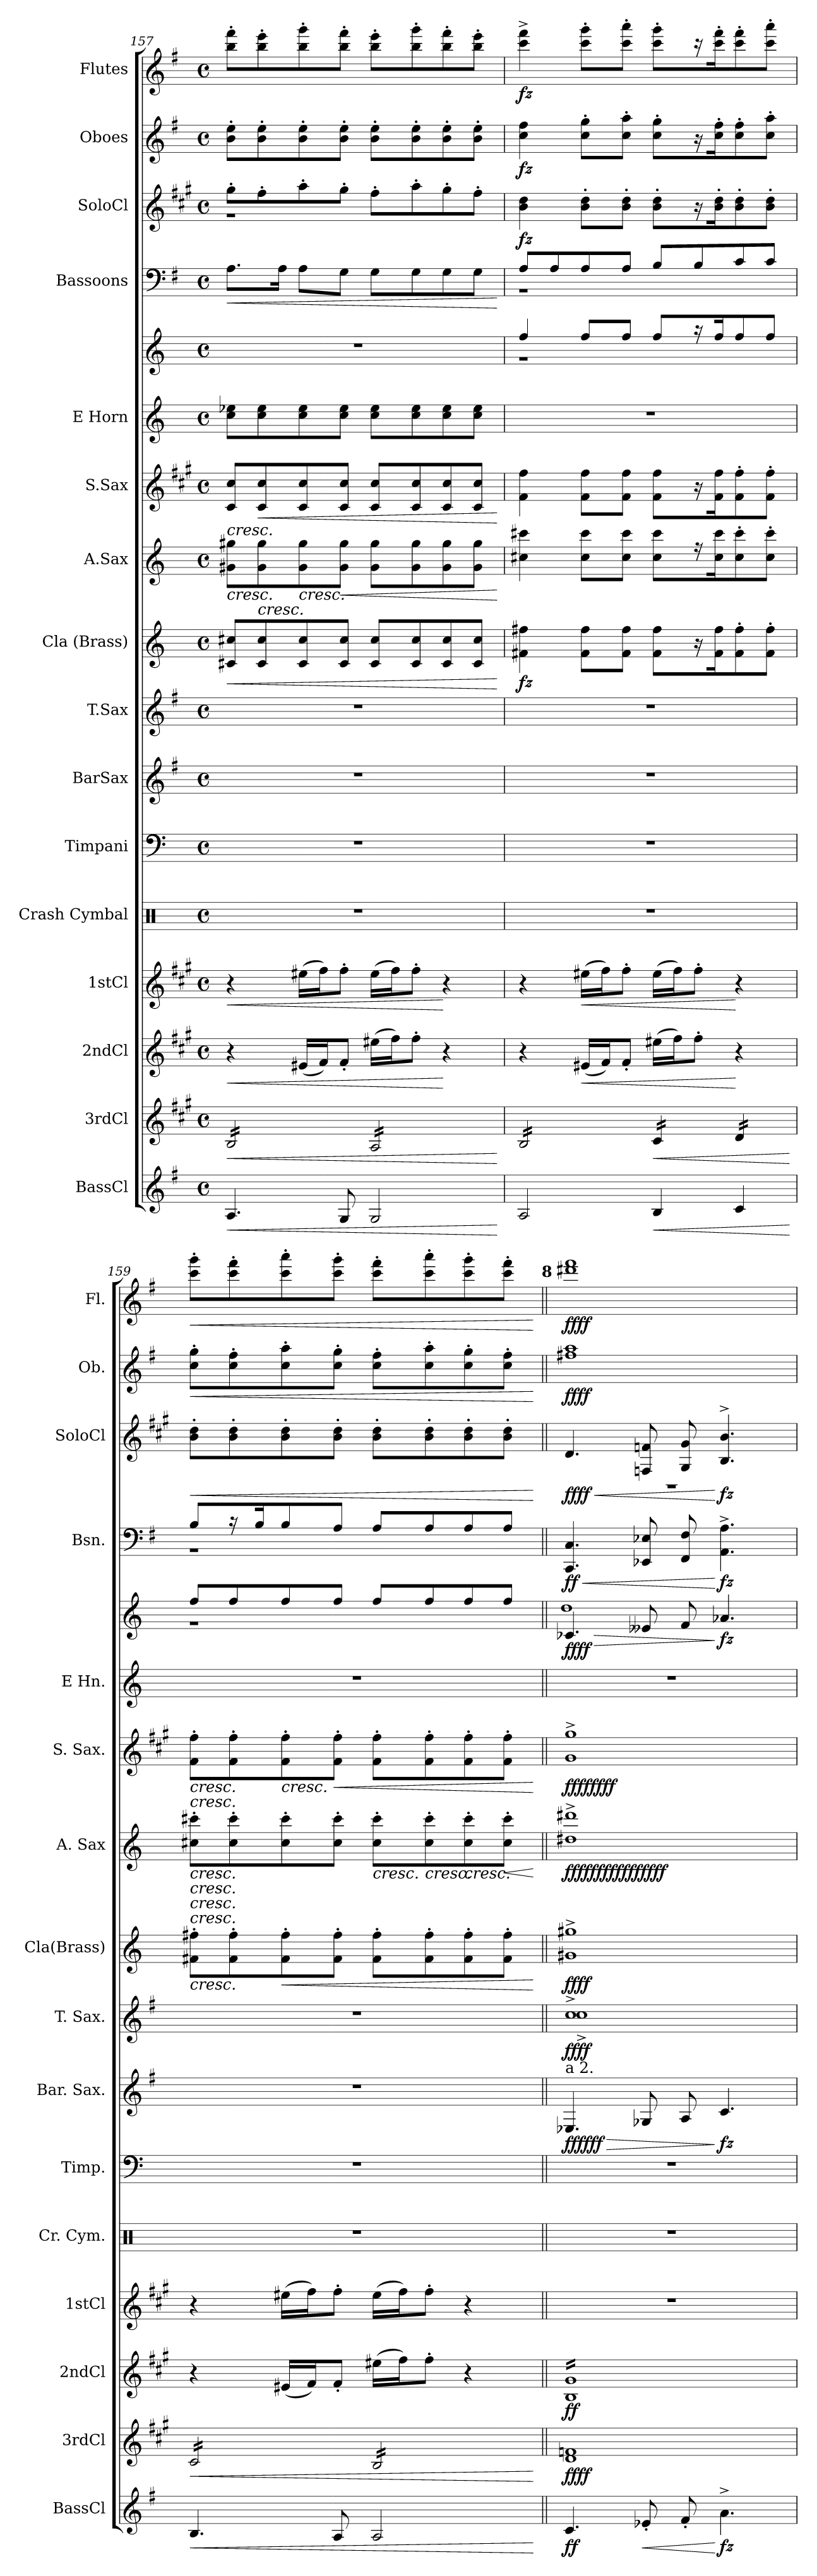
**kern	**dynam	**kern	**dynam	**kern	**dynam	**kern	**dynam	**kern	**kern	**kern	**dynam	**kern	**dynam	**kern	**dynam	**kern	**dynam	**kern	**dynam	**kern	**kern	**dynam	**kern	**dynam	**kern	**dynam	**kern	**dynam	**kern	**dynam
*part16	*part16	*part15	*part15	*part14	*part14	*part13	*part13	*part12	*part11	*part10	*part10	*part9	*part9	*part8	*part8	*part7	*part7	*part6	*part6	*part5	*part5	*part5	*part4	*part4	*part3	*part3	*part2	*part2	*part1	*part1
*staff17	*staff17	*staff16	*staff16	*staff15	*staff15	*staff14	*staff14	*staff13	*staff12	*staff11	*staff11	*staff10	*staff10	*staff9	*staff9	*staff8	*staff8	*staff7	*staff7	*staff6	*staff5	*staff5/6	*staff4	*staff4	*staff3	*staff3	*staff2	*staff2	*staff1	*staff1
*I"BassCl	*	*I"3rdCl	*	*I"2ndCl	*	*I"1stCl	*	*I"Crash Cymbal	*I"Timpani	*I"BarSax	*	*I"T.Sax	*	*I"Cla (Brass)	*	*I"A.Sax	*	*I"S.Sax	*	*I"E Horn	*	*	*I"Bassoons	*	*I"SoloCl	*	*I"Oboes	*	*I"Flutes	*
*I'BassCl	*	*I'3rdCl	*	*I'2ndCl	*	*I'1stCl	*	*I'Cr. Cym.	*I'Timp.	*I'Bar. Sax.	*	*I'T. Sax.	*	*I'Cla(Brass)	*	*I'A. Sax	*	*I'S. Sax.	*	*I'E Hn.	*	*	*I'Bsn.	*	*I'SoloCl	*	*I'Ob.	*	*I'Fl.	*
*clefG2	*	*clefG2	*	*clefG2	*	*clefG2	*	*clefX	*clefF4	*clefG2	*	*clefG2	*	*clefG2	*	*clefG2	*	*clefG2	*	*clefG2	*clefG2	*	*clefF4	*	*clefG2	*	*clefG2	*	*clefG2	*
*ITrd8c14	*	*ITrd1c2	*	*ITrd1c2	*	*ITrd1c2	*	*	*	*ITrd12c21	*	*ITrd8c14	*	*ITrd1c2	*	*ITrd5c9	*	*ITrd1c2	*	*ITrd5c8	*ITrd5c8	*	*	*	*ITrd1c2	*	*	*	*	*
*k[f#]	*	*k[f#]	*	*k[f#]	*	*k[f#]	*	*k[]	*k[]	*k[f#]	*	*k[f#]	*	*k[b-e-]	*	*k[b-e-a-]	*	*k[f#]	*	*k[f#c#g#d#]	*k[f#c#g#d#]	*	*k[f#]	*	*k[f#]	*	*k[f#]	*	*k[f#]	*
*M4/4	*	*M4/4	*	*M4/4	*	*M4/4	*	*M4/4	*M4/4	*M4/4	*	*M4/4	*	*M4/4	*	*M4/4	*	*M4/4	*	*M4/4	*M4/4	*	*M4/4	*	*M4/4	*	*M4/4	*	*M4/4	*
*met(c)	*	*met(c)	*	*met(c)	*	*met(c)	*	*met(c)	*met(c)	*met(c)	*	*met(c)	*	*met(c)	*	*met(c)	*	*met(c)	*	*met(c)	*met(c)	*	*met(c)	*	*met(c)	*	*met(c)	*	*met(c)	*
=157	=157	=157	=157	=157	=157	=157	=157	=157	=157	=157	=157	=157	=157	=157	=157	=157	=157	=157	=157	=157	=157	=157	=157	=157	=157	=157	=157	=157	=157	=157
!	!LO:HP:b	!	!LO:HP:b	!	!LO:HP:b	!	!LO:HP:b	!	!	!	!	!	!	!	!LO:HP:b	!	!LO:HP:b	!	!LO:HP:b	!	!	!	!	!LO:HP:b	!	!LO:HP:b	!	!	!	!
*	*	*	*	*	*	*	*	*	*	*	*	*	*	*	*	*	*	*	*	*	*	*	*	*	*^	*	*	*	*	*
*	*	*tremolo	*	*	*	*	*	*	*	*	*	*	*	*	*	*	*	*	*	*	*	*	*	*	*	*	*	*	*	*	*
4.AA/	<	16A/LL	<	4r	<	4r	<	1r	1r	1r	.	1r	.	8Bn/ 8bn/L	<	8Bn\ 8bn\L	<	8B/ 8b/L	<	8e\ 8gn\L	1r	.	8.A\L	<	8ff#'\L	1r	<	8b\' 8ee\'L	.	8bb\' 8fff#\'L	.
.	.	16A/	.	.	.	.	.	.	.	.	.	.	.	.	.	.	.	.	.	.	.	.	.	.	.	.	.	.	.	.	.
!	!	!	!	!	!	!	!	!	!	!	!	!	!	!	!	!	!LO:HP:b	!	!LO:HP:b	!	!	!	!	!	!	!	!	!	!	!	!
.	.	16A/	.	.	.	.	.	.	.	.	.	.	.	8B/ 8b/	.	8B\ 8b\	<	8B/ 8b/	<	8e\ 8g\	.	.	.	.	8ee'\	.	.	8b\' 8ee\'	.	8bb\' 8eee\'	.
.	.	16A/	.	.	.	.	.	.	.	.	.	.	.	.	.	.	.	.	.	.	.	.	16A\Jk	.	.	.	.	.	.	.	.
!	!	!	!	!	!	!	!	!	!	!	!	!	!	!	!	!	!LO:HP:b	!	!	!	!	!	!	!	!	!	!	!	!	!	!
.	.	16A/	.	(<16d#X/LL	.	(>16dd#X\LL	.	.	.	.	.	.	.	8B/ 8b/	.	8B\ 8b\	<	8B/ 8b/	.	8e\ 8g\	.	.	8A\L	.	8gg'\	.	.	8b\' 8ee\'	.	8bb\' 8ggg\'	.
.	.	16A/	.	16e/J)	.	16ee\J)	.	.	.	.	.	.	.	.	.	.	.	.	.	.	.	.	.	.	.	.	.	.	.	.	.
!	!	!	!	!	!	!	!	!	!	!	!	!	!	!	!	!	!LO:HP:b	!	!	!	!	!	!	!	!	!	!	!	!	!	!
8GG/	.	16A/	.	8e'/J	.	8ee'\J	.	.	.	.	.	.	.	8B/ 8b/J	.	8B\ 8b\J	<	8B/ 8b/J	.	8e\ 8g\J	.	.	8G\J	.	8ff#'\J	.	.	8b\' 8ee\'J	.	8bb\' 8fff#\'J	.
.	.	16A/JJ	.	.	.	.	.	.	.	.	.	.	.	.	.	.	.	.	.	.	.	.	.	.	.	.	.	.	.	.	.
2GG/	.	16G/LL	.	(>16dd#X\LL	.	(>16dd#\LL	.	.	.	.	.	.	.	8B/ 8b/L	.	8B\ 8b\L	.	8B/ 8b/L	.	8e\ 8g\L	.	.	8G\L	.	8ee'\L	.	.	8b\' 8ee\'L	.	8bb\' 8eee\'L	.
.	.	16G/	.	16ee\J)	.	16ee\J)	.	.	.	.	.	.	.	.	.	.	.	.	.	.	.	.	.	.	.	.	.	.	.	.	.
.	.	16G/	.	8ee'\J	.	8ee'\J	.	.	.	.	.	.	.	8B/ 8b/	.	8B\ 8b\	.	8B/ 8b/	.	8e\ 8g\	.	.	8G\	.	8gg'\	.	.	8b\' 8ee\'	.	8bb\' 8ggg\'	.
.	.	16G/	.	.	.	.	.	.	.	.	.	.	.	.	.	.	.	.	.	.	.	.	.	.	.	.	.	.	.	.	.
.	.	16G/	.	4r	[	4r	[	.	.	.	.	.	.	8B/ 8b/	.	8B\ 8b\	.	8B/ 8b/	.	8e\ 8g\	.	.	8G\	.	8ff#'\	.	.	8b\' 8ee\'	.	8bb\' 8fff#\'	.
.	.	16G/	.	.	.	.	.	.	.	.	.	.	.	.	.	.	.	.	.	.	.	.	.	.	.	.	.	.	.	.	.
.	.	16G/	.	.	.	.	.	.	.	.	.	.	.	8B/ 8b/J	.	8B\ 8b\J	.	8B/ 8b/J	.	8e\ 8g\J	.	.	8G\J	.	8ee'\J	.	.	8b\' 8ee\'J	.	8bb\' 8eee\'J	.
.	.	16G/JJ	.	.	.	.	.	.	.	.	.	.	.	.	.	.	.	.	.	.	.	.	.	.	.	.	.	.	.	.	.
*	*	*	*	*	*	*	*	*	*	*	*	*	*	*	*	*	*	*	*	*	*	*	*	*	*v	*v	*	*	*	*	*
.	[	.	[	.	.	.	.	.	.	.	.	.	.	.	[	.	[ [ [ [	.	[ [	.	.	.	.	[	.	[	.	.	.	.
!!LO:PB:g=z
=158	=158	=158	=158	=158	=158	=158	=158	=158	=158	=158	=158	=158	=158	=158	=158	=158	=158	=158	=158	=158	=158	=158	=158	=158	=158	=158	=158	=158	=158	=158
*	*	*	*	*	*	*	*	*	*	*	*	*	*	*	*	*	*	*	*	*	*^	*	*^	*	*	*	*	*	*	*
!	!	!	!	!	!	!	!	!	!	!	!	!	!	!	!LO:DY:b	!	!LO:DY:b	!	!	!	!	!	!	!	!	!	!	!	!	!	!	!
!	!	!	!	!	!	!	!	!	!	!	!	!	!	!	!	!	!LO:DY:n=1:b	!	!	!	!	!	!	!	!	!	!	!	!	!	!	!
!	!	!	!	!	!	!	!	!	!	!	!	!	!	!	!	!	!LO:DY:n=2:b	!	!	!	!	!	!	!	!	!	!	!	!	!	!	!
!	!	!	!	!	!	!	!	!	!	!	!	!	!	!	!	!	!LO:DY:n=3:b	!	!LO:DY:b	!	!	!	!	!	!	!	!	!	!	!	!	!
!	!	!	!	!	!	!	!	!	!	!	!	!	!	!	!	!	!	!	!LO:DY:n=1:b	!	!	!	!LO:DY:b	!	!	!LO:DY:b	!	!LO:DY:b	!	!LO:DY:b	!	!LO:DY:b
2AA/	.	16A/LL	.	4r	.	4r	.	1r	1r	1r	.	1r	.	4en\ 4een\	fz	4en\ 4een\	fz fz fz fz	4e\ 4ee\	fz fz	1r	4a/	1r	fz	8A/L	1r	fz	4a\ 4cc\	fz	4cc\ 4ff#\	fz	4ccc\^ 4fff#\^	fz
.	.	16A/	.	.	.	.	.	.	.	.	.	.	.	.	.	.	.	.	.	.	.	.	.	.	.	.	.	.	.	.	.	.
.	.	16A/	.	.	.	.	.	.	.	.	.	.	.	.	.	.	.	.	.	.	.	.	.	8A/	.	.	.	.	.	.	.	.
.	.	16A/	.	.	.	.	.	.	.	.	.	.	.	.	.	.	.	.	.	.	.	.	.	.	.	.	.	.	.	.	.	.
!	!	!	!	!	!LO:HP:b	!	!LO:HP:b	!	!	!	!	!	!	!	!	!	!	!	!	!	!	!	!	!	!	!	!	!	!	!	!	!
.	.	16A/	.	(<16d#X/LL	<	(>16dd#X\LL	<	.	.	.	.	.	.	8e\ 8ee\L	.	8e\ 8ee\L	.	8e\ 8ee\L	.	.	8a/L	.	.	8A/	.	.	8a\' 8cc\'L	.	8cc\' 8gg\'L	.	8ccc\' 8ggg\'L	.
.	.	16A/	.	16e/J)	.	16ee\J)	.	.	.	.	.	.	.	.	.	.	.	.	.	.	.	.	.	.	.	.	.	.	.	.	.	.
.	.	16A/	.	8e'/J	.	8ee'\J	.	.	.	.	.	.	.	8e\ 8ee\J	.	8e\ 8ee\J	.	8e\ 8ee\J	.	.	8a/J	.	.	8A/J	.	.	8a\' 8cc\'J	.	8cc\' 8aa\'J	.	8ccc\' 8aaa\'J	.
.	.	16A/JJ	.	.	.	.	.	.	.	.	.	.	.	.	.	.	.	.	.	.	.	.	.	.	.	.	.	.	.	.	.	.
!	!LO:HP:b	!	!LO:HP:b	!	!	!	!	!	!	!	!	!	!	!	!	!	!	!	!	!	!	!	!	!	!	!	!	!	!	!	!	!
4BB/	<	16B/LL	<	(>16dd#X\LL	.	(>16dd#\LL	.	.	.	.	.	.	.	8e\ 8ee\L	.	8e\ 8ee\L	.	8e\ 8ee\L	.	.	8a/L	.	.	8B/L	.	.	8a\' 8cc\'L	.	8cc\' 8gg\'L	.	8ccc\' 8ggg\'L	.
.	.	16B/	.	16ee\J)	.	16ee\J)	.	.	.	.	.	.	.	.	.	.	.	.	.	.	.	.	.	.	.	.	.	.	.	.	.	.
.	.	16B/	.	8ee'\J	.	8ee'\J	.	.	.	.	.	.	.	16r	.	16r	.	16r	.	.	16r	.	.	8B/	.	.	16r	.	16r	.	16r	.
.	.	16B/JJ	.	.	.	.	.	.	.	.	.	.	.	16e\ 16ee\K	.	16e\ 16ee\K	.	16e\ 16ee\K	.	.	16a/K	.	.	.	.	.	16a\' 16cc\'K	.	16cc\' 16ff#\'K	.	16ccc\' 16fff#\'K	.
4C/	.	16c/LL	.	4r	[	4r	[	.	.	.	.	.	.	8e\' 8ee\'	.	8e\' 8ee\'	.	8e\' 8ee\'	.	.	8a/	.	.	8c/	.	.	8a\' 8cc\'	.	8cc\' 8ff#\'	.	8ccc\' 8fff#\'	.
.	.	16c/	.	.	.	.	.	.	.	.	.	.	.	.	.	.	.	.	.	.	.	.	.	.	.	.	.	.	.	.	.	.
.	.	16c/	.	.	.	.	.	.	.	.	.	.	.	8e\' 8ee\'J	.	8e\' 8ee\'J	.	8e\' 8ee\'J	.	.	8a/J	.	.	8c/J	.	.	8a\' 8cc\'J	.	8cc\' 8aa\'J	.	8ccc\' 8aaa\'J	.
.	.	16c/JJ	.	.	.	.	.	.	.	.	.	.	.	.	.	.	.	.	.	.	.	.	.	.	.	.	.	.	.	.	.	.
*	*	*	*	*	*	*	*	*	*	*	*	*	*	*	*	*	*	*	*	*	*v	*v	*	*	*	*	*	*	*	*	*	*
*	*	*	*	*	*	*	*	*	*	*	*	*	*	*	*	*	*	*	*	*	*	*	*v	*v	*	*	*	*	*	*	*
.	[	.	[	.	.	.	.	.	.	.	.	.	.	.	.	.	.	.	.	.	.	.	.	.	.	.	.	.	.	.
=159	=159	=159	=159	=159	=159	=159	=159	=159	=159	=159	=159	=159	=159	=159	=159	=159	=159	=159	=159	=159	=159	=159	=159	=159	=159	=159	=159	=159	=159	=159
!	!	!	!	!	!	!	!	!	!	!	!	!	!	!	!	!	!	!LO:TX:b:i:t=cresc.	!	!	!	!	!	!	!	!	!	!	!	!
!	!	!	!	!	!	!	!	!	!	!	!	!	!	!	!	!	!	!LO:TX:b:i:t=cresc.	!	!	!	!	!	!	!	!	!	!	!	!
!	!	!	!	!	!	!	!	!	!	!	!	!	!	!	!	!LO:TX:b:i:t=cresc.	!	!	!	!	!	!	!	!	!	!	!	!	!	!
!	!	!	!	!	!	!	!	!	!	!	!	!	!	!	!	!LO:TX:b:i:t=cresc.	!	!	!	!	!	!	!	!	!	!	!	!	!	!
!	!	!	!	!	!	!	!	!	!	!	!	!	!	!	!	!LO:TX:b:i:t=cresc.	!	!	!	!	!	!	!	!	!	!	!	!	!	!
!	!	!	!	!	!	!	!	!	!	!	!	!	!	!	!	!LO:TX:b:i:t=cresc.	!	!	!	!	!	!	!	!	!	!	!	!	!	!
!	!	!	!	!	!	!	!	!	!	!	!	!	!	!LO:TX:b:i:t=cresc.	!	!	!	!	!	!	!	!	!	!	!	!	!	!	!	!
!	!LO:HP:b	!	!LO:HP:b	!	!	!	!	!	!	!	!	!	!	!	!	!	!	!	!	!	!	!LO:HP:b	!	!LO:HP:b	!	!LO:HP:b	!	!LO:HP:b	!	!LO:HP:b
*	*	*	*	*	*	*	*	*	*	*	*	*	*	*	*	*	*	*	*	*	*^	*	*^	*	*	*	*	*	*	*
4.BB/	<	16B/LL	<	4r	.	4r	.	1r	1r	1r	.	1r	.	8en\' 8een\'L	.	8en\' 8een\'L	.	8e\' 8ee\'L	.	1r	8a/L	1r	<	8B/L	1r	<	8a\' 8cc\'L	<	8cc\' 8gg\'L	<	8ccc\' 8ggg\'L	<
.	.	16B/	.	.	.	.	.	.	.	.	.	.	.	.	.	.	.	.	.	.	.	.	.	.	.	.	.	.	.	.	.	.
.	.	16B/	.	.	.	.	.	.	.	.	.	.	.	8e\' 8ee\'	.	8e\' 8ee\'	.	8e\' 8ee\'	.	.	8a/	.	.	16r	.	.	8a\' 8cc\'	.	8cc\' 8ff#\'	.	8ccc\' 8fff#\'	.
.	.	16B/	.	.	.	.	.	.	.	.	.	.	.	.	.	.	.	.	.	.	.	.	.	16B/K	.	.	.	.	.	.	.	.
!	!	!	!	!	!	!	!	!	!	!	!	!	!	!	!LO:HP:b	!	!	!	!LO:HP:b	!	!	!	!	!	!	!	!	!	!	!	!	!
.	.	16B/	.	(<16d#X/LL	.	(>16dd#X\LL	.	.	.	.	.	.	.	8e\' 8ee\'	<	8e\' 8ee\'	.	8e\' 8ee\'	<	.	8a/	.	.	8B/	.	.	8a\' 8cc\'	.	8cc\' 8aa\'	.	8ccc\' 8aaa\'	.
.	.	16B/	.	16e/J)	.	16ee\J)	.	.	.	.	.	.	.	.	.	.	.	.	.	.	.	.	.	.	.	.	.	.	.	.	.	.
!	!	!	!	!	!	!	!	!	!	!	!	!	!	!	!	!	!	!	!LO:HP:b	!	!	!	!	!	!	!	!	!	!	!	!	!
8AA/	.	16B/	.	8e'/J	.	8ee'\J	.	.	.	.	.	.	.	8e\' 8ee\'J	.	8e\' 8ee\'J	.	8e\' 8ee\'J	<	.	8a/J	.	.	8A/J	.	.	8a\' 8cc\'J	.	8cc\' 8gg\'J	.	8ccc\' 8ggg\'J	.
.	.	16B/JJ	.	.	.	.	.	.	.	.	.	.	.	.	.	.	.	.	.	.	.	.	.	.	.	.	.	.	.	.	.	.
!	!	!	!	!	!	!	!	!	!	!	!	!	!	!	!	!	!LO:HP:b	!	!	!	!	!	!	!	!	!	!	!	!	!	!	!
2AA/	.	16A/LL	.	(>16dd#X\LL	.	(>16dd#\LL	.	.	.	.	.	.	.	8e\' 8ee\'L	.	8e\' 8ee\'L	<	8e\' 8ee\'L	.	.	8a/L	.	.	8A/L	.	.	8a\' 8cc\'L	.	8cc\' 8ff#\'L	.	8ccc\' 8fff#\'L	.
.	.	16A/	.	16ee\J)	.	16ee\J)	.	.	.	.	.	.	.	.	.	.	.	.	.	.	.	.	.	.	.	.	.	.	.	.	.	.
!	!	!	!	!	!	!	!	!	!	!	!	!	!	!	!	!	!LO:HP:b	!	!	!	!	!	!	!	!	!	!	!	!	!	!	!
.	.	16A/	.	8ee'\J	.	8ee'\J	.	.	.	.	.	.	.	8e\' 8ee\'	.	8e\' 8ee\'	<	8e\' 8ee\'	.	.	8a/	.	.	8A/	.	.	8a\' 8cc\'	.	8cc\' 8aa\'	.	8ccc\' 8aaa\'	.
.	.	16A/	.	.	.	.	.	.	.	.	.	.	.	.	.	.	.	.	.	.	.	.	.	.	.	.	.	.	.	.	.	.
!	!	!	!	!	!	!	!	!	!	!	!	!	!	!	!	!	!LO:HP:b	!	!	!	!	!	!	!	!	!	!	!	!	!	!	!
.	.	16A/	.	4r	.	4r	.	.	.	.	.	.	.	8e\' 8ee\'	.	8e\' 8ee\'	<	8e\' 8ee\'	.	.	8a/	.	.	8A/	.	.	8a\' 8cc\'	.	8cc\' 8gg\'	.	8ccc\' 8ggg\'	.
.	.	16A/	.	.	.	.	.	.	.	.	.	.	.	.	.	.	.	.	.	.	.	.	.	.	.	.	.	.	.	.	.	.
!	!	!	!	!	!	!	!	!	!	!	!	!	!	!	!	!	!LO:HP:b	!	!	!	!	!	!	!	!	!	!	!	!	!	!	!
.	.	16A/	.	.	.	.	.	.	.	.	.	.	.	8e\' 8ee\'J	.	8e\' 8ee\'J	<	8e\' 8ee\'J	.	.	8a/J	.	.	8A/J	.	.	8a\' 8cc\'J	.	8cc\' 8ff#\'J	.	8ccc\' 8fff#\'J	.
.	.	16A/JJ	.	.	.	.	.	.	.	.	.	.	.	.	.	.	.	.	.	.	.	.	.	.	.	.	.	.	.	.	.	.
*	*	*Xtremolo	*	*	*	*	*	*	*	*	*	*	*	*	*	*	*	*	*	*	*	*	*	*	*	*	*	*	*	*	*	*
*	*	*	*	*	*	*	*	*	*	*	*	*	*	*	*	*	*	*	*	*	*v	*v	*	*	*	*	*	*	*	*	*	*
*	*	*	*	*	*	*	*	*	*	*	*	*	*	*	*	*	*	*	*	*	*	*	*v	*v	*	*	*	*	*	*	*
.	[	.	[	.	.	.	.	.	.	.	.	.	.	.	[	.	[ [ [ [	.	[ [	.	.	[	.	[	.	[	.	[	.	[
!!LO:REH:place=s1:a:B:enc=none:fs=18:t=8
=160||	=160||	=160||	=160||	=160||	=160||	=160||	=160||	=160||	=160||	=160||	=160||	=160||	=160||	=160||	=160||	=160||	=160||	=160||	=160||	=160||	=160||	=160||	=160||	=160||	=160||	=160||	=160||	=160||	=160||	=160||
!	!	!	!	!	!	!	!	!	!	!	!	!	!	!	!	!	!	!	!	!	!LO:TX:a:t=a 2.	!	!	!	!	!	!	!	!	!
!	!	!	!	!	!	!	!	!	!	!LO:TX:a:t=a 2.	!	!	!	!	!	!	!	!	!	!	!	!	!	!	!	!	!	!	!	!
!	!LO:DY:b	!	!LO:DY:b	!	!	!	!	!	!	!	!LO:HP:b	!	!	!	!	!	!	!	!	!	!	!LO:HP:b	!	!LO:HP:b	!	!LO:HP:b	!	!	!	!
*	*	*	*	*	*	*	*	*	*	*	*	*^	*	*	*	*	*	*	*	*	*^	*	*	*	*^	*	*^	*	*^	*
!	!	!	!LO:DY:n=1:b	!	!LO:DY:b	!	!	!	!	!	!LO:DY:n=1:b	!	!	!	!	!	!	!	!	!	!	!	!	!	!	!	!	!	!	!	!	!	!	!	!
!	!	!	!	!	!	!	!	!	!	!	!LO:DY:n=2:b	!	!	!	!	!	!	!	!	!	!	!	!	!	!	!	!	!	!	!	!	!	!	!	!
!	!	!	!	!	!	!	!	!	!	!	!LO:DY:n=3:b	!	!	!LO:DY:b	!	!	!	!	!	!	!	!	!	!	!	!	!	!	!	!	!	!	!	!	!
!	!	!	!	!	!	!	!	!	!	!	!	!	!	!LO:DY:n=1:b	!	!LO:DY:b	!	!	!	!	!	!	!	!	!	!	!	!	!	!	!	!	!	!	!
!	!	!	!	!	!	!	!	!	!	!	!	!	!	!	!	!LO:DY:n=1:b	!	!LO:DY:b	!	!	!	!	!	!	!	!	!	!	!	!	!	!	!	!	!
!	!	!	!	!	!	!	!	!	!	!	!	!	!	!	!	!	!	!LO:DY:n=1:b	!	!	!	!	!	!	!	!	!	!	!	!	!	!	!	!	!
!	!	!	!	!	!	!	!	!	!	!	!	!	!	!	!	!	!	!LO:DY:n=2:b	!	!	!	!	!	!	!	!	!	!	!	!	!	!	!	!	!
!	!	!	!	!	!	!	!	!	!	!	!	!	!	!	!	!	!	!LO:DY:n=3:b	!	!	!	!	!	!	!	!	!	!	!	!	!	!	!	!	!
!	!	!	!	!	!	!	!	!	!	!	!	!	!	!	!	!	!	!LO:DY:n=4:b	!	!	!	!	!	!	!	!	!	!	!	!	!	!	!	!	!
!	!	!	!	!	!	!	!	!	!	!	!	!	!	!	!	!	!	!LO:DY:n=5:b	!	!	!	!	!	!	!	!	!	!	!	!	!	!	!	!	!
!	!	!	!	!	!	!	!	!	!	!	!	!	!	!	!	!	!	!LO:DY:n=6:b	!	!	!	!	!	!	!	!	!	!	!	!	!	!	!	!	!
!	!	!	!	!	!	!	!	!	!	!	!	!	!	!	!	!	!	!LO:DY:n=7:b	!	!LO:DY:b	!	!	!	!	!	!	!	!	!	!	!	!	!	!	!
!	!	!	!	!	!	!	!	!	!	!	!	!	!	!	!	!	!	!	!	!LO:DY:n=1:b	!	!	!	!	!	!	!	!	!	!	!	!	!	!	!
!	!	!	!	!	!	!	!	!	!	!	!	!	!	!	!	!	!	!	!	!LO:DY:n=2:b	!	!	!	!	!	!	!	!	!	!	!	!	!	!	!
!	!	!	!	!	!	!	!	!	!	!	!	!	!	!	!	!	!	!	!	!LO:DY:n=3:b	!	!	!	!LO:DY:n=1:b	!	!	!	!	!	!	!	!	!	!	!
!	!	!	!	!	!	!	!	!	!	!	!	!	!	!	!	!	!	!	!	!	!	!	!	!LO:DY:n=2:b	!	!LO:DY:n=1:b	!	!	!LO:DY:n=1:b	!	!	!	!	!	!
!	!	!	!	!	!	!	!	!	!	!	!	!	!	!	!	!	!	!	!	!	!	!	!	!	!	!	!	!	!LO:DY:n=2:b	!	!	!LO:DY:b	!	!	!
!	!	!	!	!	!	!	!	!	!	!	!	!	!	!	!	!	!	!	!	!	!	!	!	!	!	!	!	!	!	!	!	!LO:DY:n=1:b	!	!	!LO:DY:b
!	!	!	!	!	!	!	!	!	!	!	!	!	!	!	!	!	!	!	!	!	!	!	!	!	!	!	!	!	!	!	!	!	!	!	!LO:DY:n=1:b
*	*	*	*	*tremolo	*	*	*	*	*	*	*	*	*	*	*	*	*	*	*	*	*	*	*	*	*	*	*	*	*	*	*	*	*	*	*
4.C/	ff	1c 1e-X	ff ff	16A 16f#LL	ff	1r	.	1r	1r	4.EE-X/	> ff ff ff	1c^	1c^	ff ff	1f#X^ 1ff#X^	ff ff	1f#X^ 1ff#X^	ff ff ff ff ff ff ff ff	1f#^ 1ff#^	ff ff ff ff	1r	4.E-X/	1f#	> ff ff	4.CC/ 4.C/	< ff	4.c/	1r	< ff ff	1aa	1ff#X	ff ff	1fff#	1ddd#X	ff ff
.	.	.	.	16A 16f#	.	.	.	.	.	.	.	.	.	.	.	.	.	.	.	.	.	.	.	.	.	.	.	.	.	.	.	.	.	.	.
.	.	.	.	16A 16f#	.	.	.	.	.	.	.	.	.	.	.	.	.	.	.	.	.	.	.	.	.	.	.	.	.	.	.	.	.	.	.
.	.	.	.	16A 16f#	.	.	.	.	.	.	.	.	.	.	.	.	.	.	.	.	.	.	.	.	.	.	.	.	.	.	.	.	.	.	.
.	.	.	.	16A 16f#	.	.	.	.	.	.	.	.	.	.	.	.	.	.	.	.	.	.	.	.	.	.	.	.	.	.	.	.	.	.	.
.	.	.	.	16A 16f#	.	.	.	.	.	.	.	.	.	.	.	.	.	.	.	.	.	.	.	.	.	.	.	.	.	.	.	.	.	.	.
!	!LO:HP:b	!	!	!	!	!	!	!	!	!	!	!	!	!	!	!	!	!	!	!	!	!	!	!	!	!	!	!	!	!	!	!	!	!	!
8E-X'/	<	.	.	16A 16f#	.	.	.	.	.	8GG-X/	.	.	.	.	.	.	.	.	.	.	.	8G-X/	.	.	8EE-X/ 8E-X/	.	8E-X/ 8e-X/	.	.	.	.	.	.	.	.
.	.	.	.	16A 16f#	.	.	.	.	.	.	.	.	.	.	.	.	.	.	.	.	.	.	.	.	.	.	.	.	.	.	.	.	.	.	.
8F#'/	.	.	.	16A 16f#	.	.	.	.	.	8AA/	.	.	.	.	.	.	.	.	.	.	.	8A/	.	.	8FF#/ 8F#/	.	8F#/ 8f#/	.	.	.	.	.	.	.	.
.	.	.	.	16A 16f#	.	.	.	.	.	.	.	.	.	.	.	.	.	.	.	.	.	.	.	.	.	.	.	.	.	.	.	.	.	.	.
!	!LO:DY:n=1:b	!	!	!	!	!	!	!	!	!	!LO:DY:n=4:b	!	!	!	!	!	!	!	!	!	!	!	!	!LO:DY:n=3:b	!	!LO:DY:n=2:b	!	!	!LO:DY:n=3:b	!	!	!	!	!	!
4.A^\	[ fz	.	.	16A 16f#	.	.	.	.	.	4.C/	] fz	.	.	.	.	.	.	.	.	.	.	4.cn/	.	] fz	4.AA\^ 4.A\^	[ fz	4.A/^ 4.a/^	.	[ fz	.	.	.	.	.	.
.	.	.	.	16A 16f#	.	.	.	.	.	.	.	.	.	.	.	.	.	.	.	.	.	.	.	.	.	.	.	.	.	.	.	.	.	.	.
.	.	.	.	16A 16f#	.	.	.	.	.	.	.	.	.	.	.	.	.	.	.	.	.	.	.	.	.	.	.	.	.	.	.	.	.	.	.
.	.	.	.	16A 16f#	.	.	.	.	.	.	.	.	.	.	.	.	.	.	.	.	.	.	.	.	.	.	.	.	.	.	.	.	.	.	.
.	.	.	.	16A 16f#	.	.	.	.	.	.	.	.	.	.	.	.	.	.	.	.	.	.	.	.	.	.	.	.	.	.	.	.	.	.	.
.	.	.	.	16A 16f#JJ	.	.	.	.	.	.	.	.	.	.	.	.	.	.	.	.	.	.	.	.	.	.	.	.	.	.	.	.	.	.	.
*	*	*	*	*Xtremolo	*	*	*	*	*	*	*	*	*	*	*	*	*	*	*	*	*	*	*	*	*	*	*	*	*	*	*	*	*	*	*
*	*	*	*	*	*	*	*	*	*	*	*	*	*	*	*	*	*	*	*	*	*	*	*	*	*	*	*v	*v	*	*	*	*	*v	*v	*
*	*	*	*	*	*	*	*	*	*	*	*	*v	*v	*	*	*	*	*	*	*	*	*v	*v	*	*	*	*	*	*v	*v	*	*	*
=	=	=	=	=	=	=	=	=	=	=	=	=	=	=	=	=	=	=	=	=	=	=	=	=	=	=	=	=	=	=
*-	*-	*-	*-	*-	*-	*-	*-	*-	*-	*-	*-	*-	*-	*-	*-	*-	*-	*-	*-	*-	*-	*-	*-	*-	*-	*-	*-	*-	*-	*-
